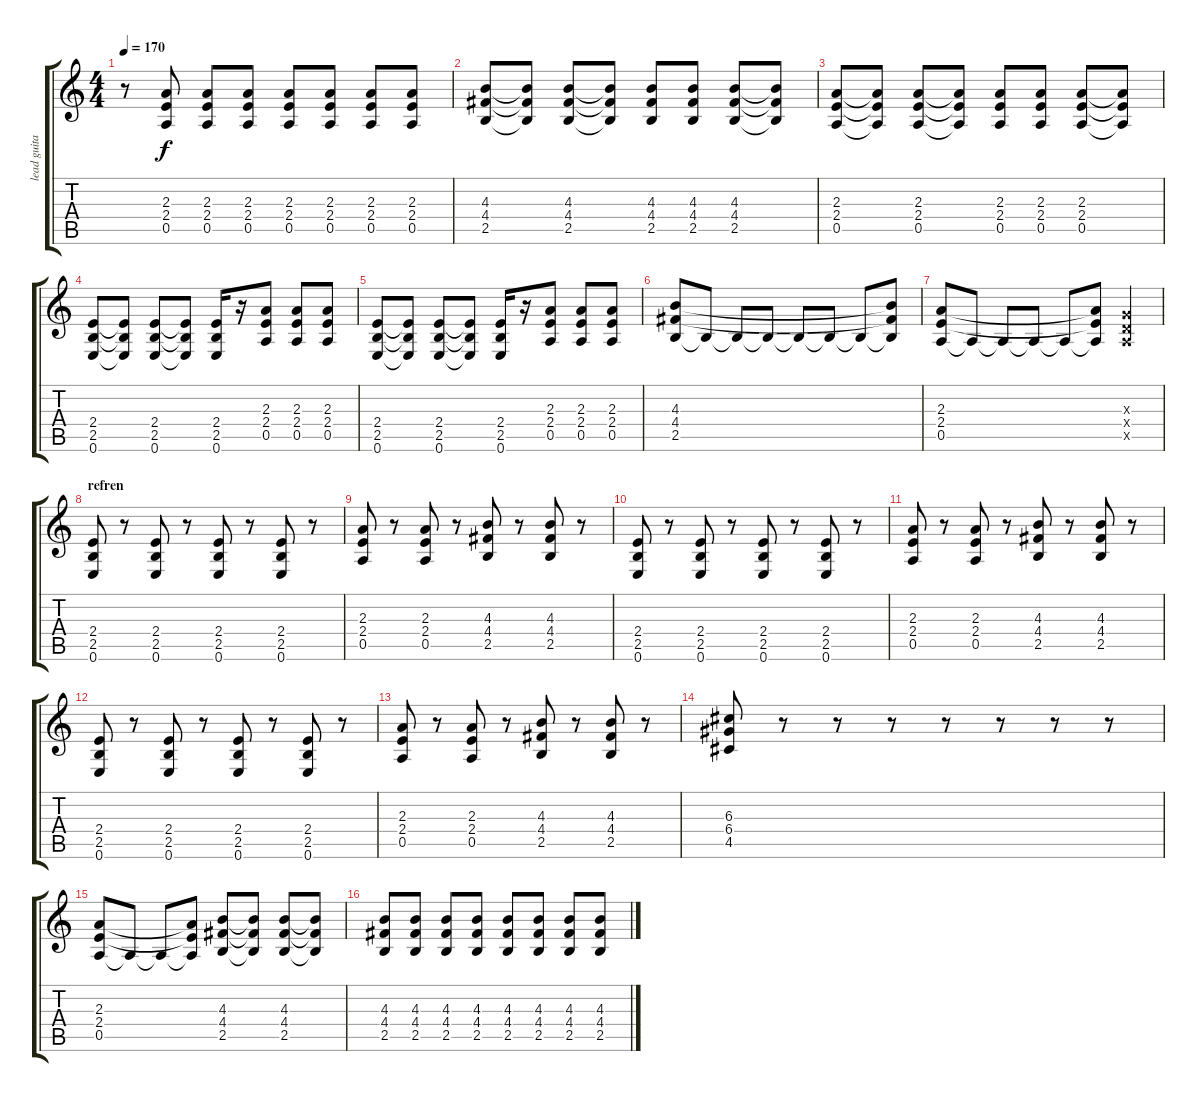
\track ("lead guitar" "lead guita") {instrument distortionguitar}
\staff {score tabs}
\tuning (E4 B3 G3 D3 A2 E2) {hide}
\ts (4 4)
\tempo 170
\clef g2
\ks c
r.8{dy f} (2.3 2.4 0.5).8 (2.3 2.4 0.5).8 (2.3 2.4 0.5).8 (2.3 2.4 0.5).8 (2.3 2.4 0.5).8 (2.3 2.4 0.5).8 (2.3 2.4 0.5).8 |
(4.3 4.4 2.5).8 (4.3{t} 4.4{t} 2.5{t}).8 (4.3 4.4 2.5).8 (4.3{t} 4.4{t} 2.5{t}).8 (4.3 4.4 2.5).8 (4.3 4.4 2.5).8 (4.3 4.4 2.5).8 (4.3{t} 4.4{t} 2.5{t}).8 |
(2.3 2.4 0.5).8 (2.3{t} 2.4{t} 0.5{t}).8 (2.3 2.4 0.5).8 (2.3{t} 2.4{t} 0.5{t}).8 (2.3 2.4 0.5).8 (2.3 2.4 0.5).8 (2.3 2.4 0.5).8 (2.3{t} 2.4{t} 0.5{t}).8 |
(2.4 2.5 0.6).8 (2.4{t} 2.5{t} 0.6{t}).8 (2.4 2.5 0.6).8 (2.4{t} 2.5{t} 0.6{t}).8 (2.4 2.5 0.6).16 r.16 (2.3 2.4 0.5).8 (2.3 2.4 0.5).8 (2.3 2.4 0.5).8 |
(2.4 2.5 0.6).8 (2.4{t} 2.5{t} 0.6{t}).8 (2.4 2.5 0.6).8 (2.4{t} 2.5{t} 0.6{t}).8 (2.4 2.5 0.6).16 r.16 (2.3 2.4 0.5).8 (2.3 2.4 0.5).8 (2.3 2.4 0.5).8 |
(4.3 4.4 2.5).8 2.5{t}.8 2.5{t}.8 2.5{t}.8 2.5{t}.8 2.5{t}.8 2.5{t}.8 (4.3{t} 4.4{t} 2.5{t}).8 |
(2.3 2.4 0.5).8 0.5{t}.8 0.5{t}.8 0.5{t}.8 0.5{t}.8 (2.3{t} 2.4{t} 0.5{t}).8 (0.3{x} 0.4{x} 0.5{x}).4 |
\section ("" "refren")
(2.4 2.5 0.6).8 r.8 (2.4 2.5 0.6).8 r.8 (2.4 2.5 0.6).8 r.8 (2.4 2.5 0.6).8 r.8 |
(2.3 2.4 0.5).8 r.8 (2.3 2.4 0.5).8 r.8 (4.3 4.4 2.5).8 r.8 (4.3 4.4 2.5).8 r.8 |
(2.4 2.5 0.6).8 r.8 (2.4 2.5 0.6).8 r.8 (2.4 2.5 0.6).8 r.8 (2.4 2.5 0.6).8 r.8 |
(2.3 2.4 0.5).8 r.8 (2.3 2.4 0.5).8 r.8 (4.3 4.4 2.5).8 r.8 (4.3 4.4 2.5).8 r.8 |
(2.4 2.5 0.6).8 r.8 (2.4 2.5 0.6).8 r.8 (2.4 2.5 0.6).8 r.8 (2.4 2.5 0.6).8 r.8 |
(2.3 2.4 0.5).8 r.8 (2.3 2.4 0.5).8 r.8 (4.3 4.4 2.5).8 r.8 (4.3 4.4 2.5).8 r.8 |
(6.3 6.4 4.5).8 r.8 r.8 r.8 r.8 r.8 r.8 r.8 |
(2.3 2.4 0.5).8 0.5{t}.8 0.5{t}.8 (2.3{t} 2.4{t} 0.5{t}).8 (4.3 4.4 2.5).8 (4.3{t} 4.4{t} 2.5{t}).8 (4.3 4.4 2.5).8 (4.3{t} 4.4{t} 2.5{t}).8 |
(4.3 4.4 2.5).8 (4.3 4.4 2.5).8 (4.3 4.4 2.5).8 (4.3 4.4 2.5).8 (4.3 4.4 2.5).8 (4.3 4.4 2.5).8 (4.3 4.4 2.5).8 (4.3 4.4 2.5).8
